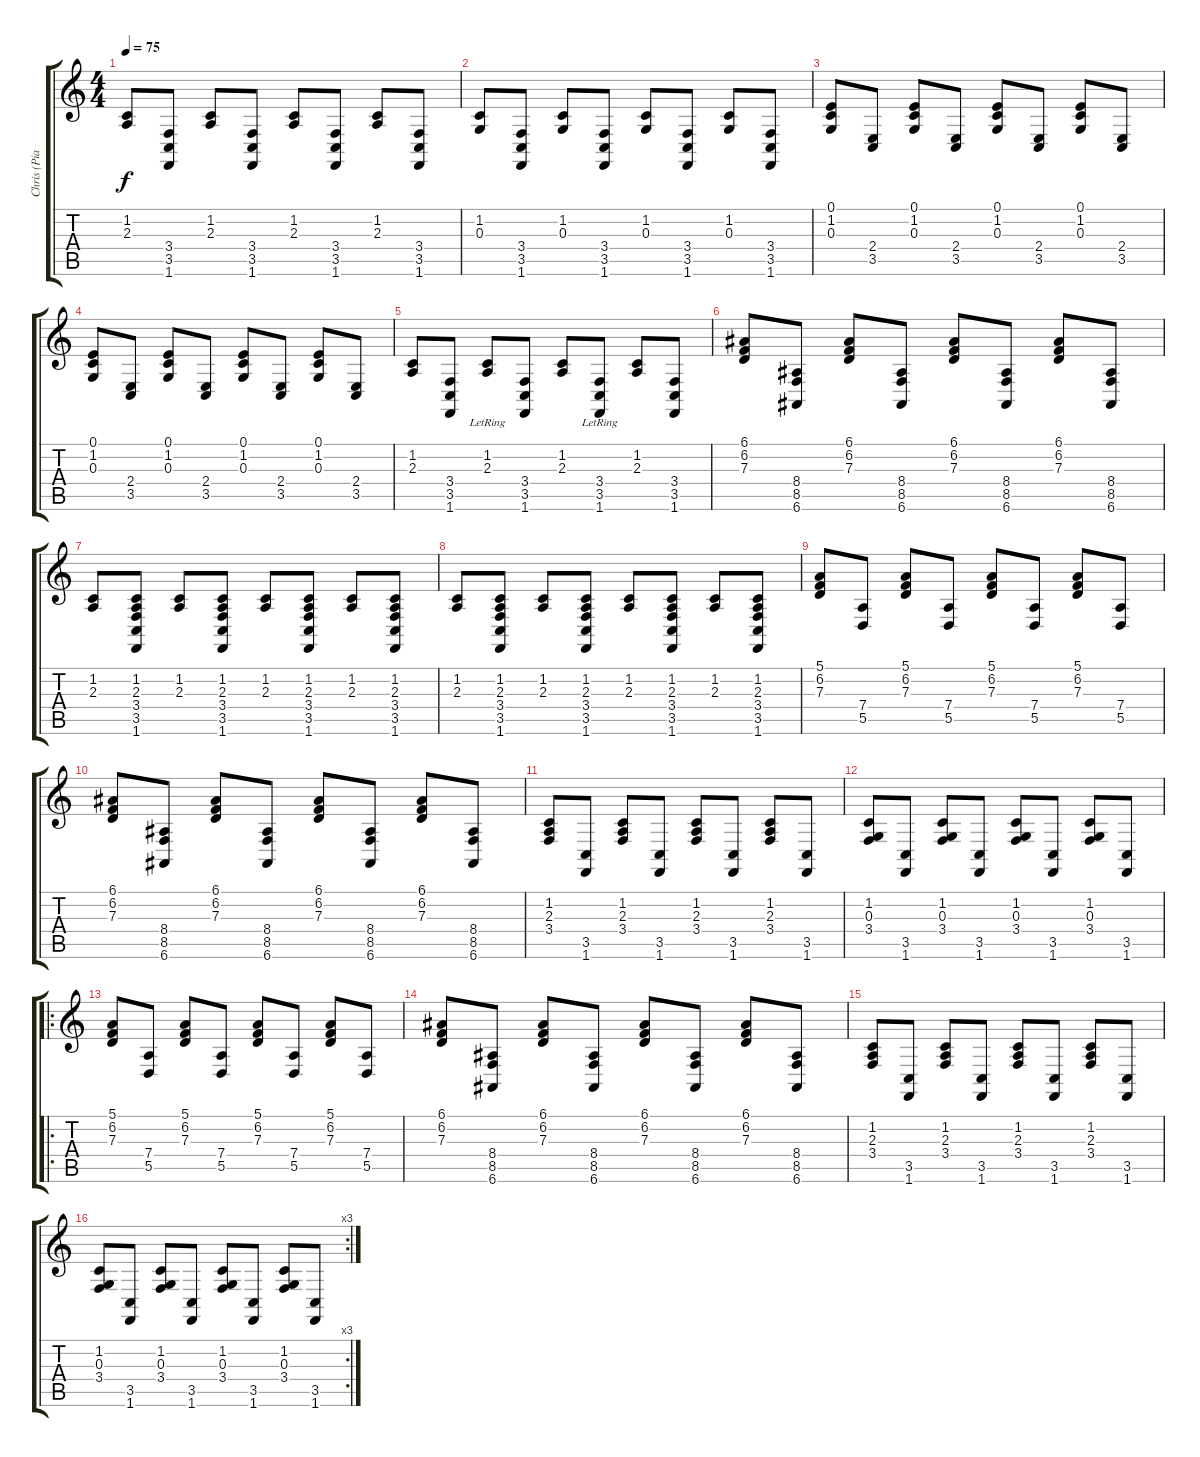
\track ("Chris (Piano 2)" "Chris (Pia") {instrument acousticgrandpiano}
\staff {score tabs}
\tuning (E4 B3 G3 D3 A2 E2) {hide}
\ts (4 4)
\tempo 75
\clef g2
\ks c
(1.2 2.3).8{dy f} (3.4 3.5 1.6).8 (1.2 2.3).8 (3.4 3.5 1.6).8 (1.2 2.3).8 (3.4 3.5 1.6).8 (1.2 2.3).8 (3.4 3.5 1.6).8 |
(1.2 0.3).8 (3.4 3.5 1.6).8 (1.2 0.3).8 (3.4 3.5 1.6).8 (1.2 0.3).8 (3.4 3.5 1.6).8 (1.2 0.3).8 (3.4 3.5 1.6).8 |
(0.1 1.2 0.3).8 (2.4 3.5).8 (0.1 1.2 0.3).8 (2.4 3.5).8 (0.1 1.2 0.3).8 (2.4 3.5).8 (0.1 1.2 0.3).8 (2.4 3.5).8 |
(0.1 1.2 0.3).8 (2.4 3.5).8 (0.1 1.2 0.3).8 (2.4 3.5).8 (0.1 1.2 0.3).8 (2.4 3.5).8 (0.1 1.2 0.3).8 (2.4 3.5).8 |
(1.2 2.3).8 (3.4 3.5 1.6).8 (1.2{lr} 2.3{lr}).8 (3.4 3.5 1.6).8 (1.2 2.3).8 (3.4{lr} 3.5{lr} 1.6{lr}).8 (1.2 2.3).8 (3.4 3.5 1.6).8 |
(6.1 6.2 7.3).8 (8.4 8.5 6.6).8 (6.1 6.2 7.3).8 (8.4 8.5 6.6).8 (6.1 6.2 7.3).8 (8.4 8.5 6.6).8 (6.1 6.2 7.3).8 (8.4 8.5 6.6).8 |
(1.2 2.3).8 (1.2 2.3 3.4 3.5 1.6).8 (1.2 2.3).8 (1.2 2.3 3.4 3.5 1.6).8 (1.2 2.3).8 (1.2 2.3 3.4 3.5 1.6).8 (1.2 2.3).8 (1.2 2.3 3.4 3.5 1.6).8 |
(1.2 2.3).8 (1.2 2.3 3.4 3.5 1.6).8 (1.2 2.3).8 (1.2 2.3 3.4 3.5 1.6).8 (1.2 2.3).8 (1.2 2.3 3.4 3.5 1.6).8 (1.2 2.3).8 (1.2 2.3 3.4 3.5 1.6).8 |
(5.1 6.2 7.3).8 (7.4 5.5).8 (5.1 6.2 7.3).8 (7.4 5.5).8 (5.1 6.2 7.3).8 (7.4 5.5).8 (5.1 6.2 7.3).8 (7.4 5.5).8 |
(6.1 6.2 7.3).8 (8.4 8.5 6.6).8 (6.1 6.2 7.3).8 (8.4 8.5 6.6).8 (6.1 6.2 7.3).8 (8.4 8.5 6.6).8 (6.1 6.2 7.3).8 (8.4 8.5 6.6).8 |
(1.2 2.3 3.4).8 (3.5 1.6).8 (1.2 2.3 3.4).8 (3.5 1.6).8 (1.2 2.3 3.4).8 (3.5 1.6).8 (1.2 2.3 3.4).8 (3.5 1.6).8 |
(1.2 0.3 3.4).8 (3.5 1.6).8 (1.2 0.3 3.4).8 (3.5 1.6).8 (1.2 0.3 3.4).8 (3.5 1.6).8 (1.2 0.3 3.4).8 (3.5 1.6).8 |
\ro
(5.1 6.2 7.3).8 (7.4 5.5).8 (5.1 6.2 7.3).8 (7.4 5.5).8 (5.1 6.2 7.3).8 (7.4 5.5).8 (5.1 6.2 7.3).8 (7.4 5.5).8 |
(6.1 6.2 7.3).8 (8.4 8.5 6.6).8 (6.1 6.2 7.3).8 (8.4 8.5 6.6).8 (6.1 6.2 7.3).8 (8.4 8.5 6.6).8 (6.1 6.2 7.3).8 (8.4 8.5 6.6).8 |
(1.2 2.3 3.4).8 (3.5 1.6).8 (1.2 2.3 3.4).8 (3.5 1.6).8 (1.2 2.3 3.4).8 (3.5 1.6).8 (1.2 2.3 3.4).8 (3.5 1.6).8 |
\rc 3
(1.2 0.3 3.4).8 (3.5 1.6).8 (1.2 0.3 3.4).8 (3.5 1.6).8 (1.2 0.3 3.4).8 (3.5 1.6).8 (1.2 0.3 3.4).8 (3.5 1.6).8
